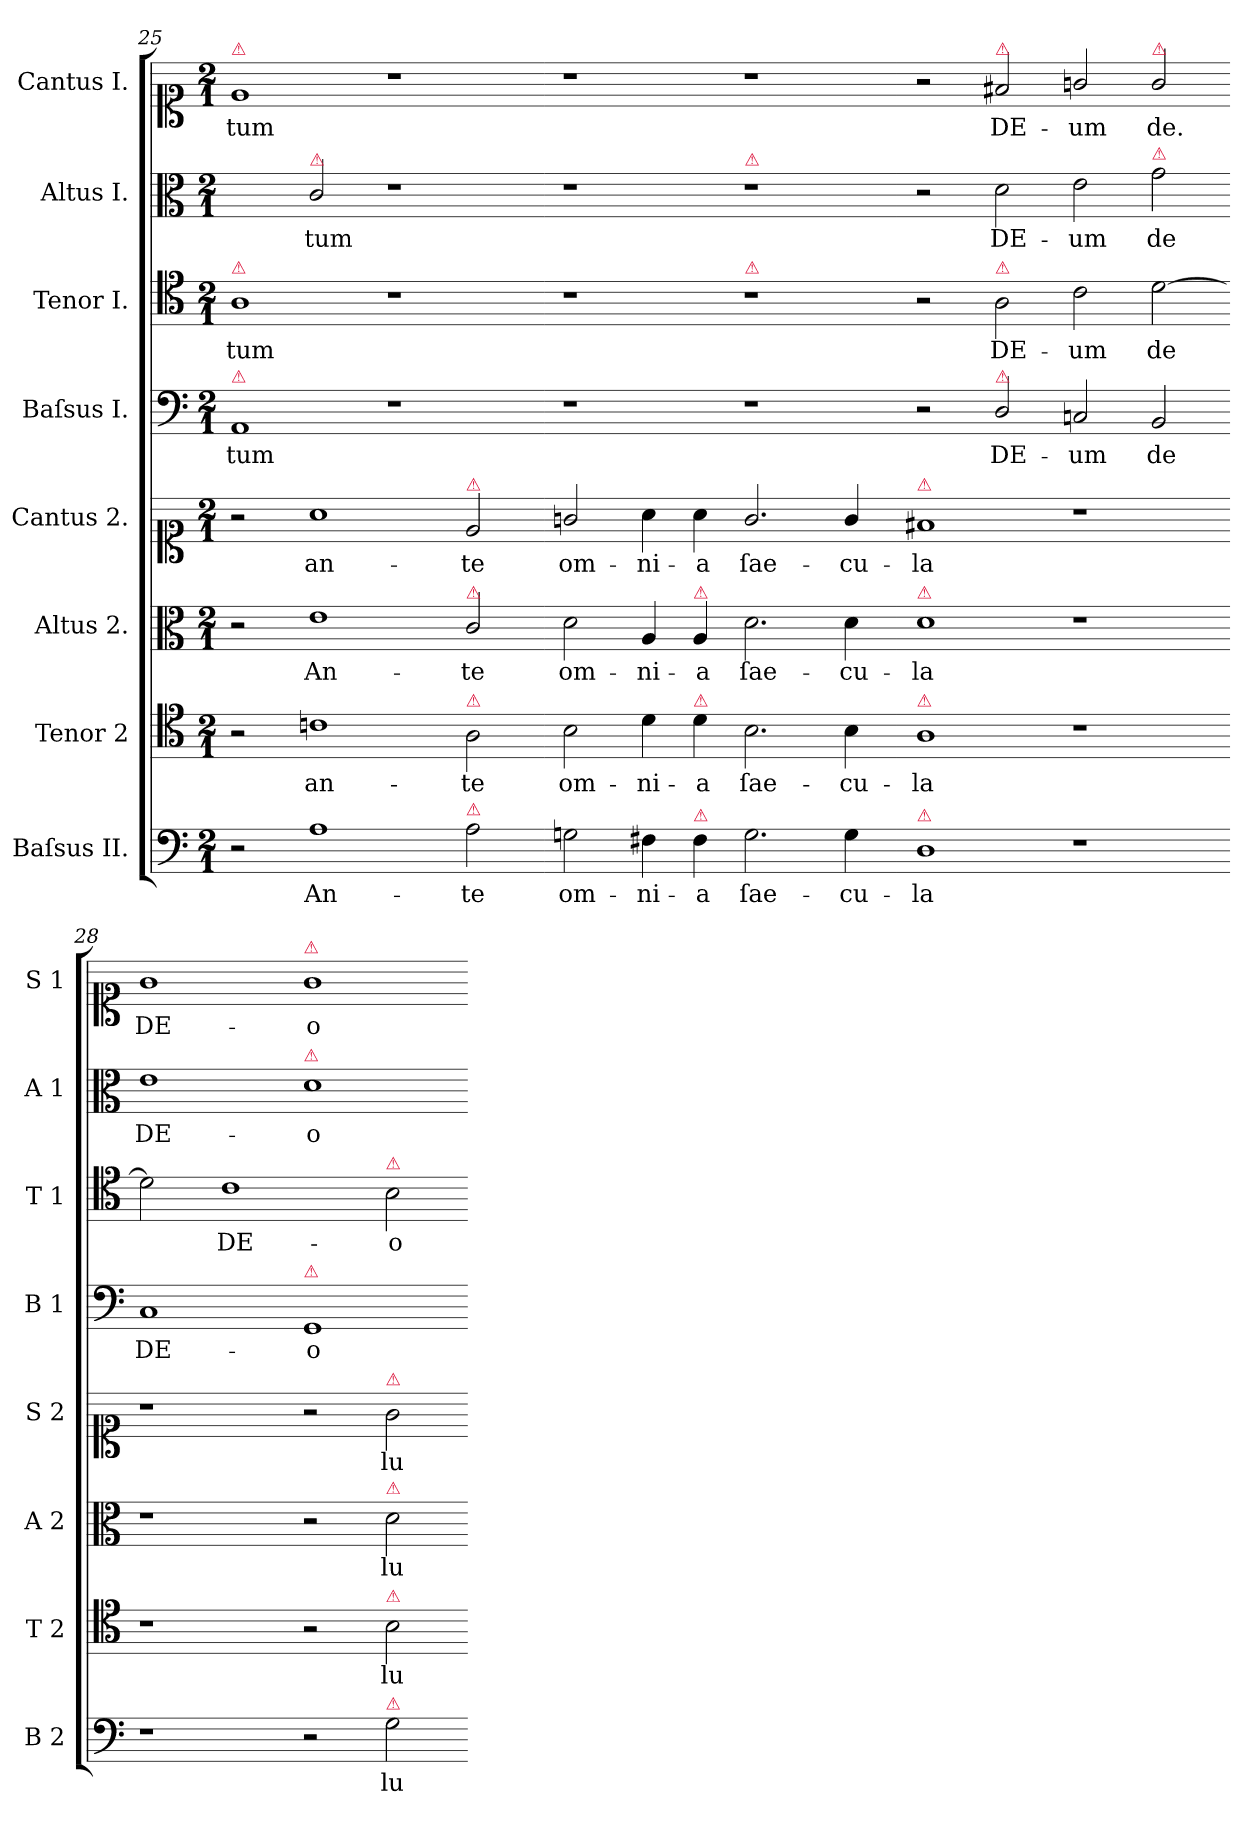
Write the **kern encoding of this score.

**kern	**text	**kern	**text	**kern	**text	**kern	**text	**kern	**text	**kern	**text	**kern	**text	**kern	**text
*part8	*part8	*part7	*part7	*part6	*part6	*part5	*part5	*part4	*part4	*part3	*part3	*part2	*part2	*part1	*part1
*staff8	*staff8	*staff7	*staff7	*staff6	*staff6	*staff5	*staff5	*staff4	*staff4	*staff3	*staff3	*staff2	*staff2	*staff1	*staff1
*I"Baſsus II.	*	*I"Tenor 2	*	*I"Altus 2.	*	*I"Cantus 2.	*	*I"Baſsus I.	*	*I"Tenor I.	*	*I"Altus I.	*	*I"Cantus I.	*
*I'B 2	*	*I'T 2	*	*I'A 2	*	*I'S 2	*	*I'B 1	*	*I'T 1	*	*I'A 1	*	*I'S 1	*
*clefF4	*	*clefC4	*	*clefC3	*	*clefC1	*	*clefF4	*	*clefC4	*	*clefC3	*	*clefC1	*
*k[]	*	*k[]	*	*k[]	*	*k[]	*	*k[]	*	*k[]	*	*k[]	*	*k[]	*
*a:	*	*a:	*	*a:	*	*a:	*	*a:	*	*a:	*	*a:	*	*a:	*
*M2/1	*	*M2/1	*	*M2/1	*	*M2/1	*	*M2/1	*	*M2/1	*	*M2/1	*	*M2/1	*
=25	=25	=25	=25	=25	=25	=25	=25	=25	=25	=25	=25	=25	=25	=25	=25
!	!	!	!	!	!	!	!	!	!	!	!	!	!	!LO:TX:a:color=crimson:t=⚠	!
!	!	!	!	!	!	!	!	!	!	!LO:TX:a:color=crimson:t=⚠	!	!	!	!	!
!	!	!	!	!	!	!	!	!LO:TX:a:color=crimson:t=⚠	!	!	!	!	!	!	!
2r	.	2r	.	2r	.	2r	.	1AA	-tum	1A	-tum	2ryy	.	1e	-tum
!	!	!	!	!	!	!	!	!	!	!	!	!LO:TX:a:color=crimson:t=⚠	!	!	!
1A	An-	1cn	an-	1e	An-	1a	an-	.	.	.	.	2c/	-tum	.	.
.	.	.	.	.	.	.	.	1r	.	1r	.	1r	.	1r	.
!	!	!	!	!	!	!LO:TX:a:color=crimson:t=⚠	!	!	!	!	!	!	!	!	!
!	!	!	!	!LO:TX:a:color=crimson:t=⚠	!	!	!	!	!	!	!	!	!	!	!
!	!	!LO:TX:a:color=crimson:t=⚠	!	!	!	!	!	!	!	!	!	!	!	!	!
!LO:TX:a:color=crimson:t=⚠	!	!	!	!	!	!	!	!	!	!	!	!	!	!	!
2A\	-te	2A\	-te	2c/	-te	2e/	-te	.	.	.	.	.	.	.	.
=26-	=26-	=26-	=26-	=26-	=26-	=26-	=26-	=26-	=26-	=26-	=26-	=26-	=26-	=26-	=26-
2Gn\	om-	2B\	om-	2d\	om-	2gn/	om-	1r	.	1r	.	1r	.	1r	.
4F#X\	-ni-	4d\	-ni-	4A/	-ni-	4a\	-ni-	.	.	.	.	.	.	.	.
!	!	!	!	!LO:TX:a:color=crimson:t=⚠	!	!	!	!	!	!	!	!	!	!	!
!	!	!LO:TX:a:color=crimson:t=⚠	!	!	!	!	!	!	!	!	!	!	!	!	!
!LO:TX:a:color=crimson:t=⚠	!	!	!	!	!	!	!	!	!	!	!	!	!	!	!
4F#\	-a	4d\	-a	4A/	-a	4a\	-a	.	.	.	.	.	.	.	.
!	!	!	!	!	!	!	!	!	!	!	!	!LO:TX:a:color=crimson:t=⚠	!	!	!
!	!	!	!	!	!	!	!	!	!	!LO:TX:a:color=crimson:t=⚠	!	!	!	!	!
2.G\	ſae-	2.B\	ſae-	2.d\	ſae-	2.g/	ſae-	1r	.	1r	.	1r	.	1r	.
4G\	-cu-	4B\	-cu-	4d\	-cu-	4g/	-cu-	.	.	.	.	.	.	.	.
=27-	=27-	=27-	=27-	=27-	=27-	=27-	=27-	=27-	=27-	=27-	=27-	=27-	=27-	=27-	=27-
!	!	!	!	!	!	!LO:TX:a:color=crimson:t=⚠	!	!	!	!	!	!	!	!	!
!	!	!	!	!LO:TX:a:color=crimson:t=⚠	!	!	!	!	!	!	!	!	!	!	!
!	!	!LO:TX:a:color=crimson:t=⚠	!	!	!	!	!	!	!	!	!	!	!	!	!
!LO:TX:a:color=crimson:t=⚠	!	!	!	!	!	!	!	!	!	!	!	!	!	!	!
1D	-la	1A	-la	1d	-la	1f#X	-la	2r	.	2r	.	2r	.	2r	.
!	!	!	!	!	!	!	!	!	!	!	!	!	!	!LO:TX:a:color=crimson:t=⚠	!
!	!	!	!	!	!	!	!	!	!	!LO:TX:a:color=crimson:t=⚠	!	!	!	!	!
!	!	!	!	!	!	!	!	!LO:TX:a:color=crimson:t=⚠	!	!	!	!	!	!	!
.	.	.	.	.	.	.	.	2D/	DE-	2A\	DE-	2d\	DE-	2f#X/	DE-
1r	.	1r	.	1r	.	1r	.	2Cn/	-um	2c\	-um	2e\	-um	2gn/	-um
!	!	!	!	!	!	!	!	!	!	!	!	!	!	!LO:TX:a:color=crimson:t=⚠	!
!	!	!	!	!	!	!	!	!	!	!	!	!LO:TX:a:color=crimson:t=⚠	!	!	!
.	.	.	.	.	.	.	.	2BB/	de	[2d\	de	2g\	de	2g/	de.
=28-	=28-	=28-	=28-	=28-	=28-	=28-	=28-	=28-	=28-	=28-	=28-	=28-	=28-	=28-	=28-
1r	.	1r	.	1r	.	1r	.	1C	DE-	2d\]	.	1e	DE-	1g	DE-
.	.	.	.	.	.	.	.	.	.	1c	DE-	.	.	.	.
!	!	!	!	!	!	!	!	!	!	!	!	!	!	!LO:TX:a:color=crimson:t=⚠	!
!	!	!	!	!	!	!	!	!	!	!	!	!LO:TX:a:color=crimson:t=⚠	!	!	!
!	!	!	!	!	!	!	!	!LO:TX:a:color=crimson:t=⚠	!	!	!	!	!	!	!
2r	.	2r	.	2r	.	2r	.	1GG	-o	.	.	1d	-o	1g	-o
!	!	!	!	!	!	!	!	!	!	!LO:TX:a:color=crimson:t=⚠	!	!	!	!	!
!	!	!	!	!	!	!LO:TX:a:color=crimson:t=⚠	!	!	!	!	!	!	!	!	!
!	!	!	!	!LO:TX:a:color=crimson:t=⚠	!	!	!	!	!	!	!	!	!	!	!
!	!	!LO:TX:a:color=crimson:t=⚠	!	!	!	!	!	!	!	!	!	!	!	!	!
!LO:TX:a:color=crimson:t=⚠	!	!	!	!	!	!	!	!	!	!	!	!	!	!	!
2G\	lu-	2B\	lu-	2d\	lu-	2g\	lu-	.	.	2B\	-o	.	.	.	.
=-	=-	=-	=-	=-	=-	=-	=-	=-	=-	=-	=-	=-	=-	=-	=-
*-	*-	*-	*-	*-	*-	*-	*-	*-	*-	*-	*-	*-	*-	*-	*-
